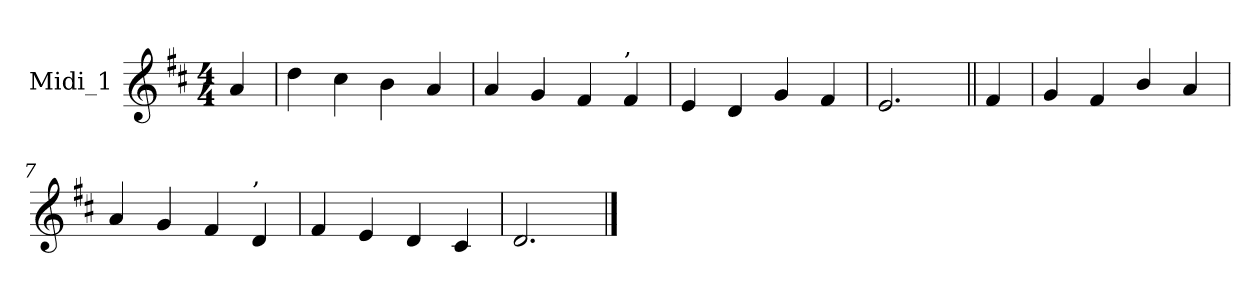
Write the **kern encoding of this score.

**kern
*part1
*staff1
*I"Midi_1
*clefG2
*k[f#c#]
*D:
*M4/4
=
4a
=1
4dd
4cc#
4b
4a
=2
4a
4g
4f#
!LO:TX:a:t=,
4f#
=3
4e
4d
4g
4f#
=4
2.e
!!LO:LB:g=z
=5||
4f#
=6
4g
4f#
4b/
4a
=7
4a
4g
4f#
!LO:TX:a:t=,
4d
=8
4f#
4e
4d
4c#
=9
2.d
==
*-
